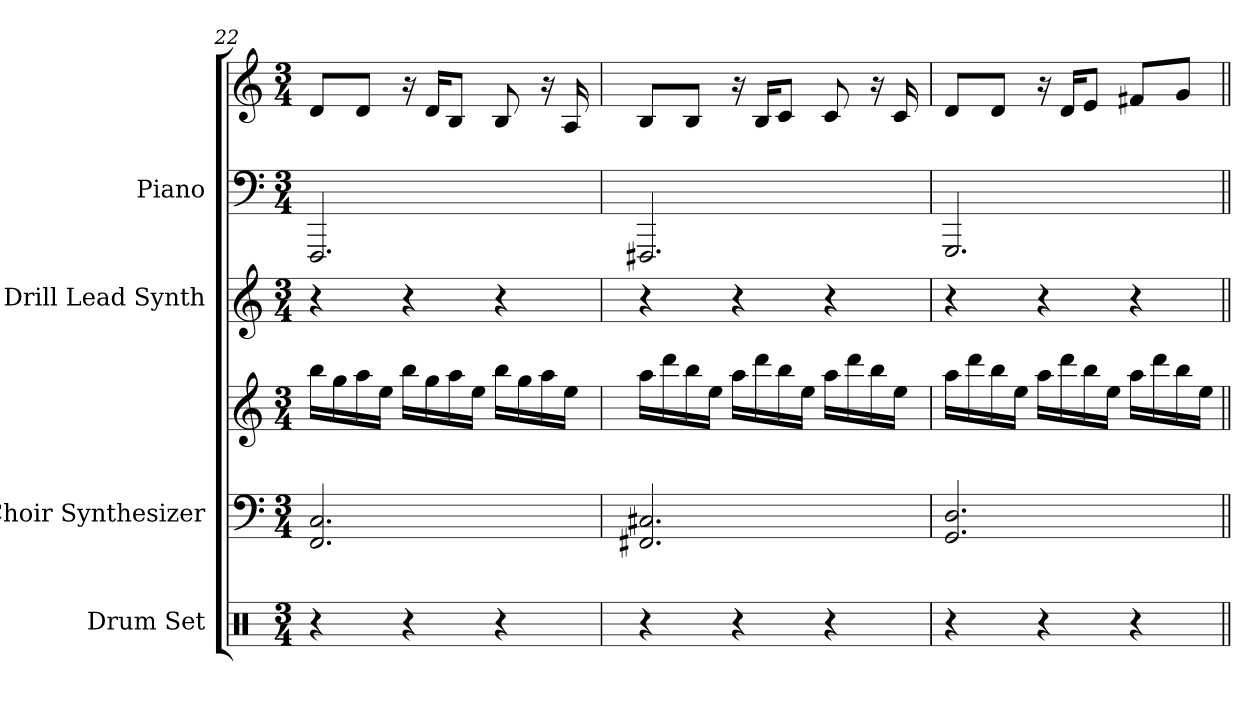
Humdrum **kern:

**kern	**kern	**kern	**kern	**kern	**kern
*part4	*part3	*part3	*part2	*part1	*part1
*staff6	*staff5	*staff4	*staff3	*staff2	*staff1
*I"Drum Set	*I"Choir Synthesizer	*	*I"Drill Lead Synth	*I"Piano	*
*I'Drums	*I'Synth.	*	*I'Drl. LS	*I'Pno.	*
*clefX	*clefF4	*clefG2	*clefG2	*clefF4	*clefG2
*k[]	*k[]	*k[]	*k[]	*k[]	*k[]
*M3/4	*M3/4	*M3/4	*M3/4	*M3/4	*M3/4
=22	=22	=22	=22	=22	=22
4r	2.FF 2.C	16bbLL	4r	2.FFF	8dL
.	.	16gg	.	.	.
.	.	16aa	.	.	8dJ
.	.	16eeJJ	.	.	.
4r	.	16bbLL	4r	.	16r
.	.	16gg	.	.	16dKL
.	.	16aa	.	.	8BJ
.	.	16eeJJ	.	.	.
4r	.	16bbLL	4r	.	8B
.	.	16gg	.	.	.
.	.	16aa	.	.	16r
.	.	16eeJJ	.	.	16A
=23	=23	=23	=23	=23	=23
4r	2.FF#X 2.C#X	16aaLL	4r	2.FFF#X	8BL
.	.	16ddd	.	.	.
.	.	16bb	.	.	8BJ
.	.	16eeJJ	.	.	.
4r	.	16aaLL	4r	.	16r
.	.	16ddd	.	.	16BKL
.	.	16bb	.	.	8cJ
.	.	16eeJJ	.	.	.
4r	.	16aaLL	4r	.	8c
.	.	16ddd	.	.	.
.	.	16bb	.	.	16r
.	.	16eeJJ	.	.	16c
=24	=24	=24	=24	=24	=24
4r	2.GG 2.D	16aaLL	4r	2.GGG	8dL
.	.	16ddd	.	.	.
.	.	16bb	.	.	8dJ
.	.	16eeJJ	.	.	.
4r	.	16aaLL	4r	.	16r
.	.	16ddd	.	.	16dKL
.	.	16bb	.	.	8eJ
.	.	16eeJJ	.	.	.
4r	.	16aaLL	4r	.	8f#XL
.	.	16ddd	.	.	.
.	.	16bb	.	.	8gJ
.	.	16eeJJ	.	.	.
=||	=||	=||	=||	=||	=||
*-	*-	*-	*-	*-	*-
